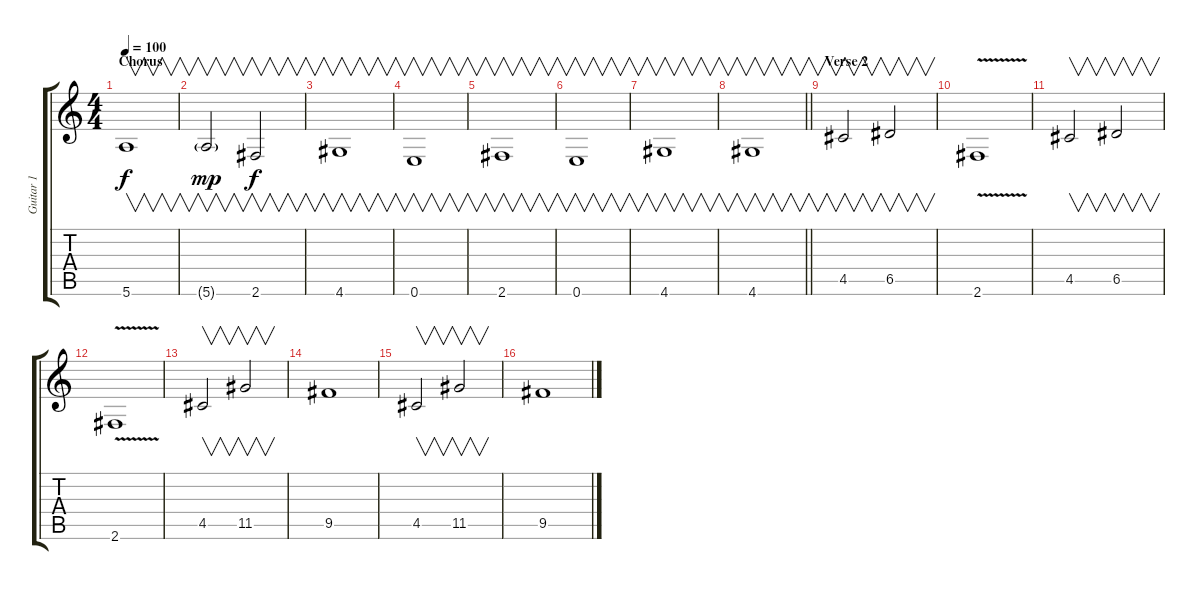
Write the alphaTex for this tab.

\track ("Guitar 1" "Guitar 1") {instrument overdrivenguitar}
\staff {score tabs}
\tuning (E4 B3 G3 D3 A2 E2) {hide}
\ts (4 4)
\section ("" "Chorus")
\tempo 100
\clef g2
\ks c
5.6.1{v dy f} |
5.6{g}.2{v dy mp} 2.6.2{v dy f} |
4.6.1{v} |
0.6.1{v} |
2.6.1{v} |
0.6.1{v} |
4.6.1{v} |
\barLineRight lightlight
4.6.1{v} |
\section ("" "Verse 2")
4.5.2{v} 6.5.2{v} |
2.6{v}.1 |
4.5.2{v} 6.5.2{v} |
2.6{v}.1 |
4.5.2{v} 11.5.2{v} |
9.5.1 |
4.5.2{v} 11.5.2{v} |
9.5.1
